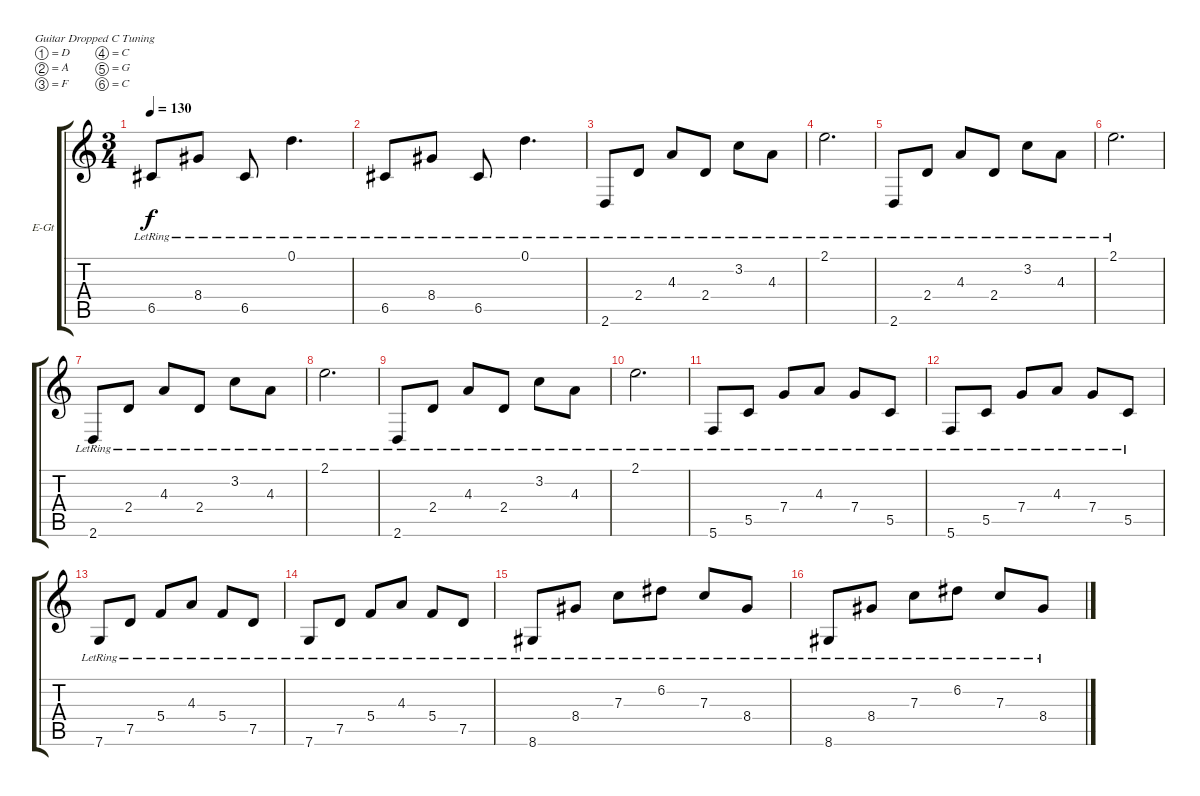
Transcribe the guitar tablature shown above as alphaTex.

\bracketExtendMode groupsimilarinstruments
\firstSystemTrackNameOrientation horizontal
\otherSystemsTrackNameOrientation horizontal
\track ("Bill Kelliher" "E-Gt") {instrument distortionguitar}
\staff {score tabs}
\tuning (D4 A3 F3 C3 G2 C2)
\ts (3 4)
\tempo 130
\clef g2
\ks c
6.5{lr}.8{dy f} 8.4{lr}.8 6.5{lr}.8 0.1{lr}.4{d} |
6.5{lr}.8 8.4{lr}.8 6.5{lr}.8 0.1{lr}.4{d} |
2.6{lr}.8 2.4{lr}.8 4.3{lr}.8 2.4{lr}.8 3.2{lr}.8 4.3{lr}.8 |
2.1{lr}.2{d} |
2.6{lr}.8 2.4{lr}.8 4.3{lr}.8 2.4{lr}.8 3.2{lr}.8 4.3{lr}.8 |
2.1{lr}.2{d} |
2.6{lr}.8 2.4{lr}.8 4.3{lr}.8 2.4{lr}.8 3.2{lr}.8 4.3{lr}.8 |
2.1{lr}.2{d} |
2.6{lr}.8 2.4{lr}.8 4.3{lr}.8 2.4{lr}.8 3.2{lr}.8 4.3{lr}.8 |
2.1{lr}.2{d} |
5.6{lr}.8 5.5{lr}.8 7.4{lr}.8 4.3{lr}.8 7.4{lr}.8 5.5{lr}.8 |
5.6{lr}.8 5.5{lr}.8 7.4{lr}.8 4.3{lr}.8 7.4{lr}.8 5.5{lr}.8 |
7.6{lr}.8 7.5{lr}.8 5.4{lr}.8 4.3{lr}.8 5.4{lr}.8 7.5{lr}.8 |
7.6{lr}.8 7.5{lr}.8 5.4{lr}.8 4.3{lr}.8 5.4{lr}.8 7.5{lr}.8 |
8.6{lr}.8 8.4{lr}.8 7.3{lr}.8 6.2{lr}.8 7.3{lr}.8 8.4{lr}.8 |
8.6{lr}.8 8.4{lr}.8 7.3{lr}.8 6.2{lr}.8 7.3{lr}.8 8.4{lr}.8
